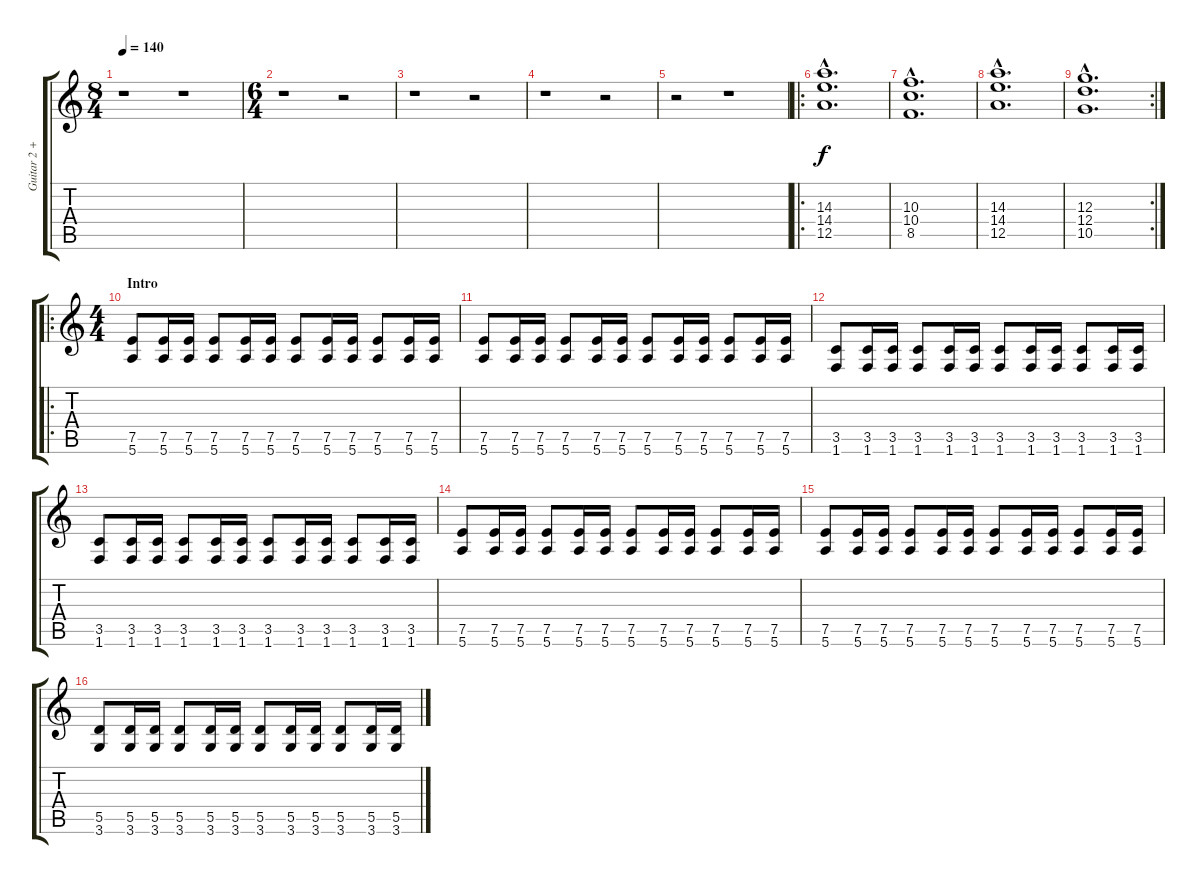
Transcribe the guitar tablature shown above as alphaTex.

\track ("Guitar 2 + Solo" "Guitar 2 +") {instrument distortionguitar}
\staff {score tabs}
\tuning (E4 B3 G3 D3 A2 E2) {hide}
\ts (8 4)
\tempo 140
\clef g2
\ks c
r.1{dy f instrument distortionguitar} r.1 |
\ts (6 4)
r.1 r.2 |
r.1 r.2 |
r.1 r.2 |
r.2 r.1 |
\ro
(14.3{hac} 14.4{hac} 12.5{hac}).1{d} |
(10.3{hac} 10.4{hac} 8.5{hac}).1{d} |
(14.3{hac} 14.4{hac} 12.5{hac}).1{d} |
\rc 2
(12.3{hac} 12.4{hac} 10.5{hac}).1{d} |
\ro
\ts (4 4)
\section ("" "Intro")
(7.5 5.6).8 (7.5 5.6).16 (7.5 5.6).16 (7.5 5.6).8 (7.5 5.6).16 (7.5 5.6).16 (7.5 5.6).8 (7.5 5.6).16 (7.5 5.6).16 (7.5 5.6).8 (7.5 5.6).16 (7.5 5.6).16 |
(7.5 5.6).8 (7.5 5.6).16 (7.5 5.6).16 (7.5 5.6).8 (7.5 5.6).16 (7.5 5.6).16 (7.5 5.6).8 (7.5 5.6).16 (7.5 5.6).16 (7.5 5.6).8 (7.5 5.6).16 (7.5 5.6).16 |
(3.5 1.6).8 (3.5 1.6).16 (3.5 1.6).16 (3.5 1.6).8 (3.5 1.6).16 (3.5 1.6).16 (3.5 1.6).8 (3.5 1.6).16 (3.5 1.6).16 (3.5 1.6).8 (3.5 1.6).16 (3.5 1.6).16 |
(3.5 1.6).8 (3.5 1.6).16 (3.5 1.6).16 (3.5 1.6).8 (3.5 1.6).16 (3.5 1.6).16 (3.5 1.6).8 (3.5 1.6).16 (3.5 1.6).16 (3.5 1.6).8 (3.5 1.6).16 (3.5 1.6).16 |
(7.5 5.6).8 (7.5 5.6).16 (7.5 5.6).16 (7.5 5.6).8 (7.5 5.6).16 (7.5 5.6).16 (7.5 5.6).8 (7.5 5.6).16 (7.5 5.6).16 (7.5 5.6).8 (7.5 5.6).16 (7.5 5.6).16 |
(7.5 5.6).8 (7.5 5.6).16 (7.5 5.6).16 (7.5 5.6).8 (7.5 5.6).16 (7.5 5.6).16 (7.5 5.6).8 (7.5 5.6).16 (7.5 5.6).16 (7.5 5.6).8 (7.5 5.6).16 (7.5 5.6).16 |
(5.5 3.6).8 (5.5 3.6).16 (5.5 3.6).16 (5.5 3.6).8 (5.5 3.6).16 (5.5 3.6).16 (5.5 3.6).8 (5.5 3.6).16 (5.5 3.6).16 (5.5 3.6).8 (5.5 3.6).16 (5.5 3.6).16
